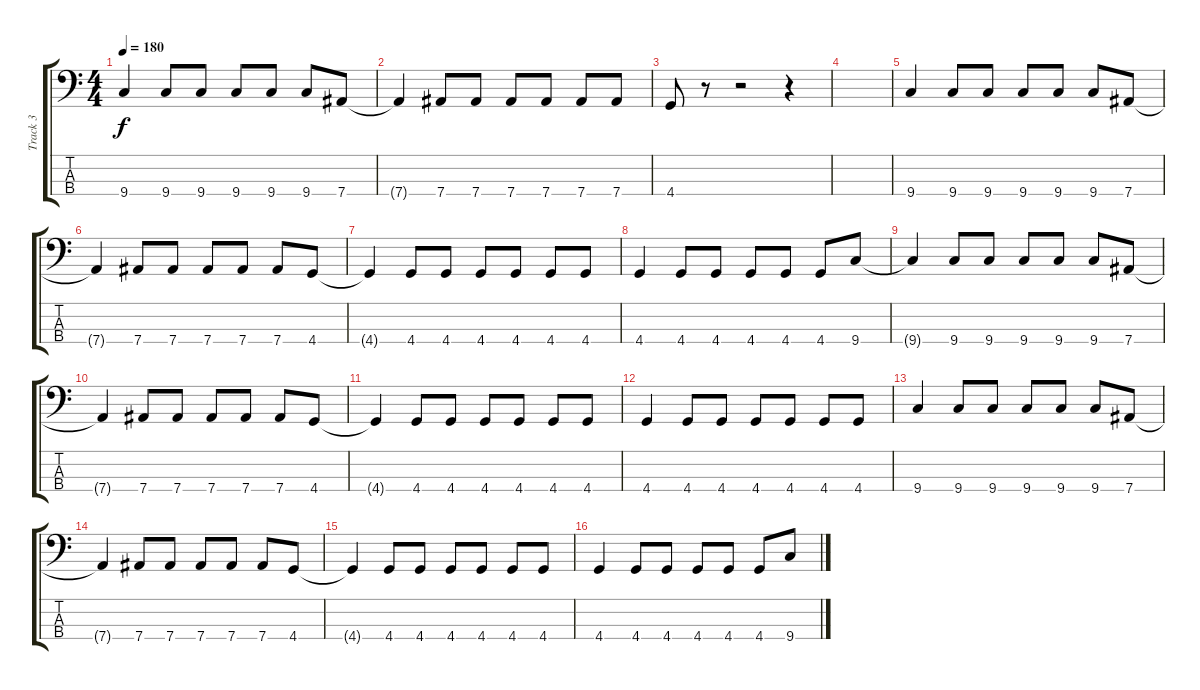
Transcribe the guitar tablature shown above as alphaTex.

\track ("Track 3" "Track 3") {instrument electricbassfinger}
\staff {score tabs}
\tuning (Gb2 Db2 Ab1 Eb1) {hide}
\ts (4 4)
\tempo 180
\clef f4
\ks c
9.4{t}.4{dy f} 9.4.8 9.4.8 9.4.8 9.4.8 9.4.8 7.4.8 |
7.4{t}.4 7.4.8 7.4.8 7.4.8 7.4.8 7.4.8 7.4.8 |
4.4.8 r.8 r.2 r.4 |
|
9.4.4 9.4.8 9.4.8 9.4.8 9.4.8 9.4.8 7.4.8 |
7.4{t}.4 7.4.8 7.4.8 7.4.8 7.4.8 7.4.8 4.4.8 |
4.4{t}.4 4.4.8 4.4.8 4.4.8 4.4.8 4.4.8 4.4.8 |
4.4.4 4.4.8 4.4.8 4.4.8 4.4.8 4.4.8 9.4.8 |
9.4{t}.4 9.4.8 9.4.8 9.4.8 9.4.8 9.4.8 7.4.8 |
7.4{t}.4 7.4.8 7.4.8 7.4.8 7.4.8 7.4.8 4.4.8 |
4.4{t}.4 4.4.8 4.4.8 4.4.8 4.4.8 4.4.8 4.4.8 |
4.4.4 4.4.8 4.4.8 4.4.8 4.4.8 4.4.8 4.4.8 |
9.4.4 9.4.8 9.4.8 9.4.8 9.4.8 9.4.8 7.4.8 |
7.4{t}.4 7.4.8 7.4.8 7.4.8 7.4.8 7.4.8 4.4.8 |
4.4{t}.4 4.4.8 4.4.8 4.4.8 4.4.8 4.4.8 4.4.8 |
4.4.4 4.4.8 4.4.8 4.4.8 4.4.8 4.4.8 9.4.8
